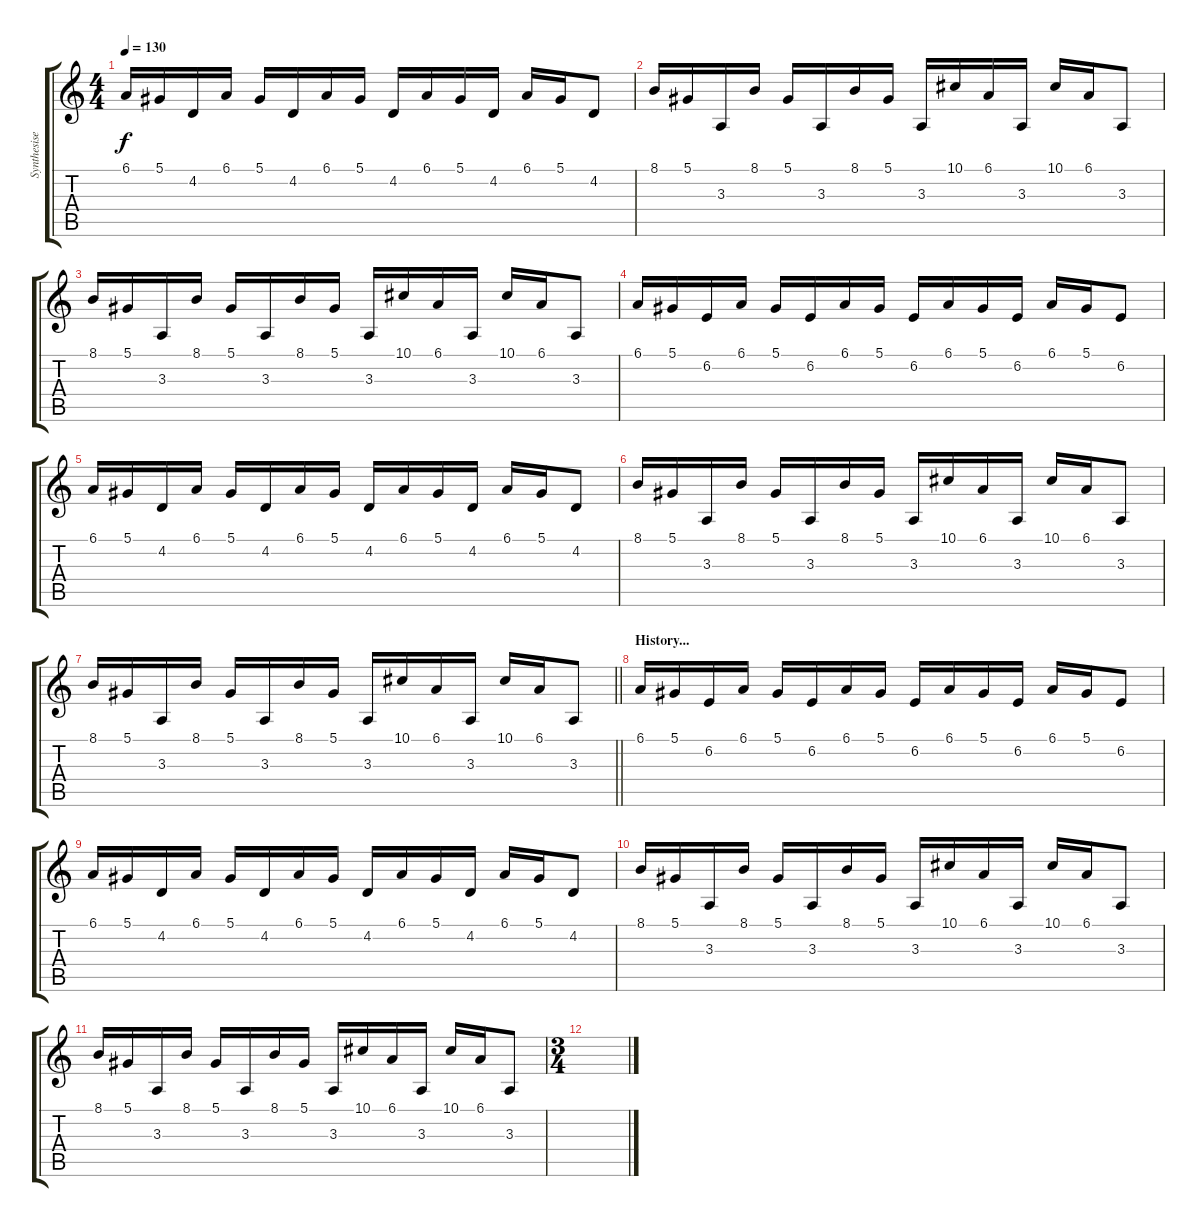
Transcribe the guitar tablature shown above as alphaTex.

\track ("Synthesiser Two" "Synthesise") {instrument lead2sawtooth}
\staff {score tabs}
\tuning (Eb4 Bb3 Gb3 Db3 Ab2 Db2) {hide}
\ts (4 4)
\tempo 130
\clef g2
\ks c
6.1.16{dy f} 5.1.16 4.2.16 6.1.16 5.1.16 4.2.16 6.1.16 5.1.16 4.2.16 6.1.16 5.1.16 4.2.16 6.1.16 5.1.16 4.2.8 |
8.1.16 5.1.16 3.3.16 8.1.16 5.1.16 3.3.16 8.1.16 5.1.16 3.3.16 10.1.16 6.1.16 3.3.16 10.1.16 6.1.16 3.3.8 |
8.1.16 5.1.16 3.3.16 8.1.16 5.1.16 3.3.16 8.1.16 5.1.16 3.3.16 10.1.16 6.1.16 3.3.16 10.1.16 6.1.16 3.3.8 |
6.1.16 5.1.16 6.2.16 6.1.16 5.1.16 6.2.16 6.1.16 5.1.16 6.2.16 6.1.16 5.1.16 6.2.16 6.1.16 5.1.16 6.2.8 |
6.1.16 5.1.16 4.2.16 6.1.16 5.1.16 4.2.16 6.1.16 5.1.16 4.2.16 6.1.16 5.1.16 4.2.16 6.1.16 5.1.16 4.2.8 |
8.1.16 5.1.16 3.3.16 8.1.16 5.1.16 3.3.16 8.1.16 5.1.16 3.3.16 10.1.16 6.1.16 3.3.16 10.1.16 6.1.16 3.3.8 |
\barLineRight lightlight
8.1.16 5.1.16 3.3.16 8.1.16 5.1.16 3.3.16 8.1.16 5.1.16 3.3.16 10.1.16 6.1.16 3.3.16 10.1.16 6.1.16 3.3.8 |
\section ("" "History...")
6.1.16 5.1.16 6.2.16 6.1.16 5.1.16 6.2.16 6.1.16 5.1.16 6.2.16 6.1.16 5.1.16 6.2.16 6.1.16 5.1.16 6.2.8 |
6.1.16 5.1.16 4.2.16 6.1.16 5.1.16 4.2.16 6.1.16 5.1.16 4.2.16 6.1.16 5.1.16 4.2.16 6.1.16 5.1.16 4.2.8 |
8.1.16 5.1.16 3.3.16 8.1.16 5.1.16 3.3.16 8.1.16 5.1.16 3.3.16 10.1.16 6.1.16 3.3.16 10.1.16 6.1.16 3.3.8 |
8.1.16 5.1.16 3.3.16 8.1.16 5.1.16 3.3.16 8.1.16 5.1.16 3.3.16 10.1.16 6.1.16 3.3.16 10.1.16 6.1.16 3.3.8 |
\ts (3 4)
